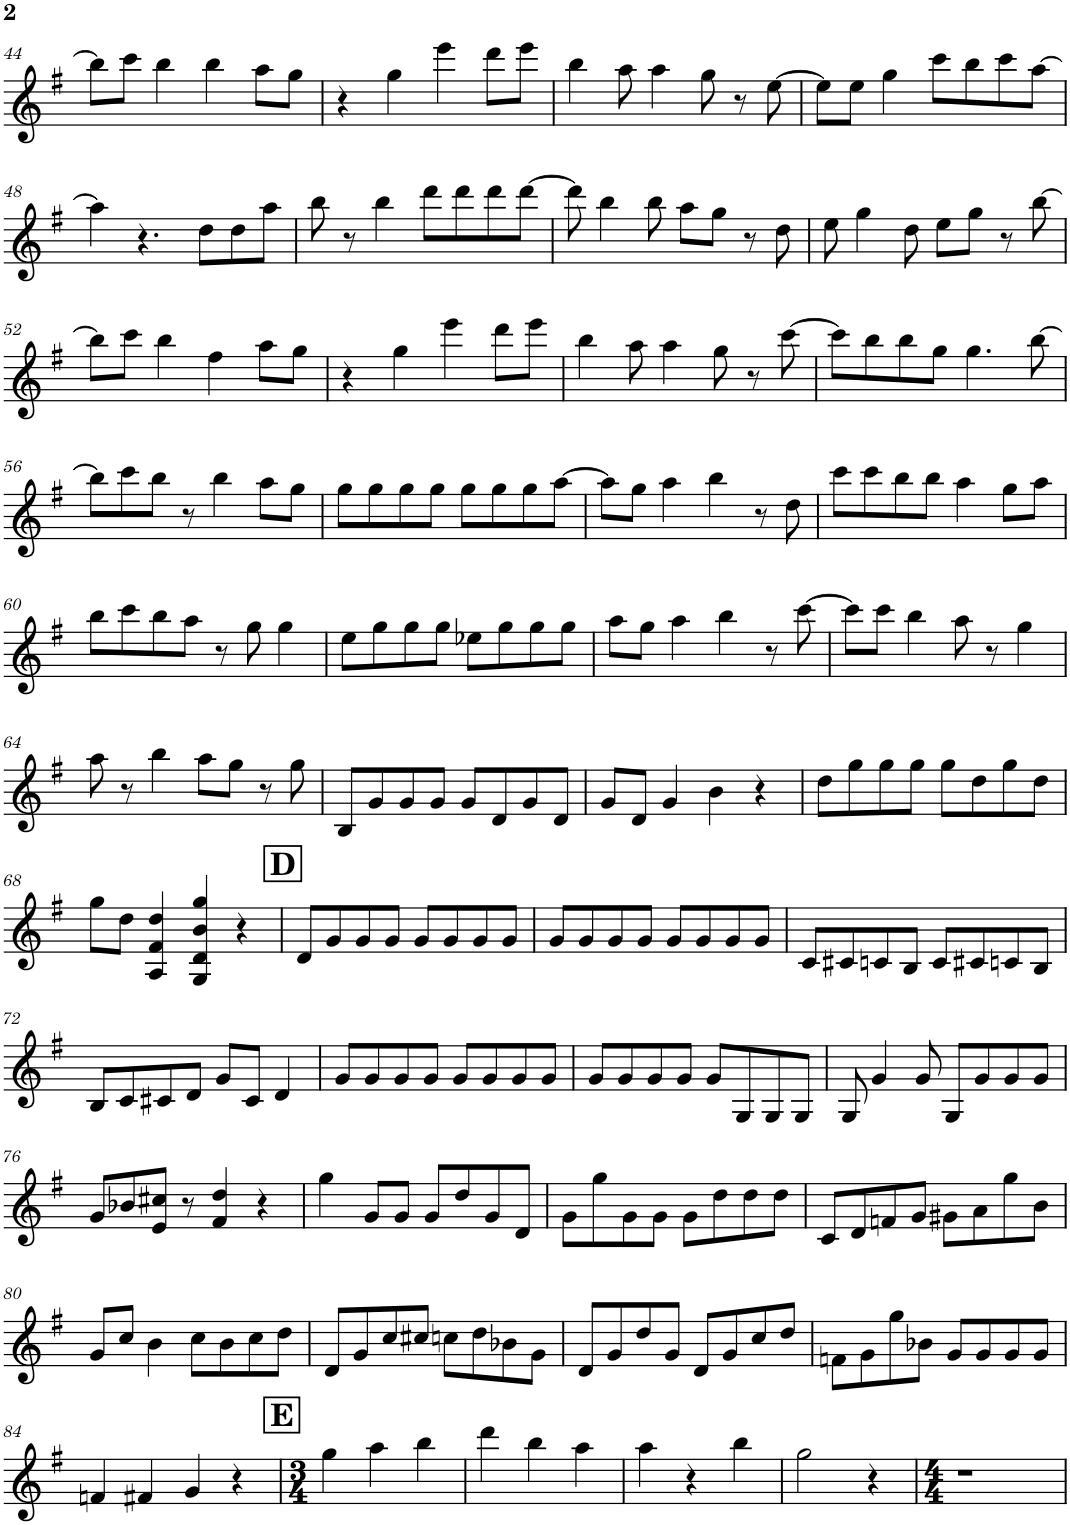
**kern
*part1
*staff1
*I"Piano
*I'Pno.
!!LO:PB:g=z
*clefG2
*k[f#]
*M4/4
=44
8bb\L]
8ccc\J
4bb\
4bb\
8aa\L
8gg\J
=45
4r
4gg\
4eee\
8ddd\L
8eee\J
=46
4bb\
8aa\
4aa\
8gg\
8r
[8ee\
=47
8ee\L]
8ee\J
4gg\
8ccc\L
8bb\
8ccc\
[8aa\J
!!LO:LB:g=z
=48
4aa\]
4.r
8dd\L
8dd\
8aa\J
=49
8bb\
8r
4bb\
8ddd\L
8ddd\
8ddd\
[8ddd\J
=50
8ddd\]
4bb\
8bb\
8aa\L
8gg\J
8r
8dd\
=51
8ee\
4gg\
8dd\
8ee\L
8gg\J
8r
[8bb\
!!LO:LB:g=z
=52
8bb\L]
8ccc\J
4bb\
4ff#\
8aa\L
8gg\J
=53
4r
4gg\
4eee\
8ddd\L
8eee\J
=54
4bb\
8aa\
4aa\
8gg\
8r
[8ccc\
=55
8ccc\L]
8bb\
8bb\
8gg\J
4.gg\
[8bb\
!!LO:LB:g=z
=56
8bb\L]
8ccc\
8bb\J
8r
4bb\
8aa\L
8gg\J
=57
8gg\L
8gg\
8gg\
8gg\J
8gg\L
8gg\
8gg\
[8aa\J
=58
8aa\L]
8gg\J
4aa\
4bb\
8r
8dd\
=59
8ccc\L
8ccc\
8bb\
8bb\J
4aa\
8gg\L
8aa\J
!!LO:LB:g=z
=60
8bb\L
8ccc\
8bb\
8aa\J
8r
8gg\
4gg\
=61
8ee\L
8gg\
8gg\
8gg\J
8ee-X\L
8gg\
8gg\
8gg\J
=62
8aa\L
8gg\J
4aa\
4bb\
8r
[8ccc\
=63
8ccc\L]
8ccc\J
4bb\
8aa\
8r
4gg\
!!LO:LB:g=z
=64
8aa\
8r
4bb\
8aa\L
8gg\J
8r
8gg\
=65
8B/L
8g/
8g/
8g/J
8g/L
8d/
8g/
8d/J
=66
8g/L
8d/J
4g/
4b\
4r
=67
8dd\L
8gg\
8gg\
8gg\J
8gg\L
8dd\
8gg\
8dd\J
!!LO:LB:g=z
=68
8gg\L
8dd\J
4A/ 4f#/ 4dd/
4G/ 4d/ 4b/ 4gg/
4r
!!LO:REH:place=s1:a:B:cj:fs=14:t=D
=69
8d/L
8g/
8g/
8g/J
8g/L
8g/
8g/
8g/J
=70
8g/L
8g/
8g/
8g/J
8g/L
8g/
8g/
8g/J
=71
8c/L
8c#X/
8cn/
8B/J
8c/L
8c#X/
8cn/
8B/J
!!LO:LB:g=z
=72
8B/L
8c/
8c#X/
8d/J
8g/L
8c#/J
4d/
=73
8g/L
8g/
8g/
8g/J
8g/L
8g/
8g/
8g/J
=74
8g/L
8g/
8g/
8g/J
8g/L
8G/
8G/
8G/J
=75
8G/
4g/
8g/
8G/L
8g/
8g/
8g/J
!!LO:LB:g=z
=76
8g/L
8b-X/
8e/ 8cc#X/J
8r
4f#/ 4dd/
4r
=77
4gg\
8g/L
8g/J
8g/L
8dd/
8g/
8d/J
=78
8g\L
8gg\
8g\
8g\J
8g\L
8dd\
8dd\
8dd\J
=79
8c/L
8d/
8fn/
8g/J
8g#X\L
8a\
8gg\
8b\J
!!LO:LB:g=z
=80
8g/L
8cc/J
4b\
8cc\L
8b\
8cc\
8dd\J
=81
8d/L
8g/
8cc/
8cc#X/J
8ccn\L
8dd\
8b-X\
8g\J
=82
8d/L
8g/
8dd/
8g/J
8d/L
8g/
8cc/
8dd/J
=83
8fn\L
8g\
8gg\
8b-X\J
8g/L
8g/
8g/
8g/J
!!LO:LB:g=z
=84
4fn/
4f#X/
4g/
4r
!!LO:REH:place=s1:a:B:cj:fs=14:t=E
=85
*M3/4
4gg\
4aa\
4bb\
=86
4ddd\
4bb\
4aa\
=87
4aa\
4r
4bb\
=88
2gg\
4r
=89
*M4/4
1r
=
*-
